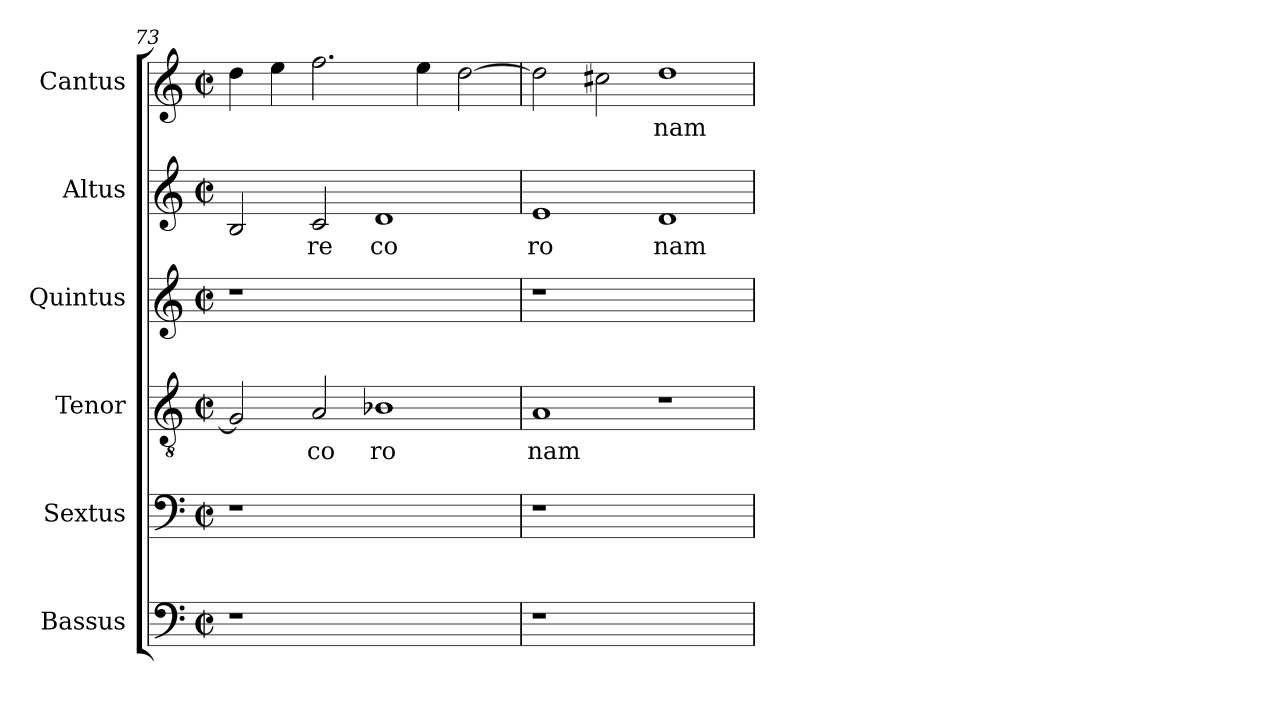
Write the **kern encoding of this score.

**kern	**kern	**kern	**text	**kern	**kern	**text	**kern	**text
*part6	*part5	*part4	*part4	*part3	*part2	*part2	*part1	*part1
*staff6	*staff5	*staff4	*staff4	*staff3	*staff2	*staff2	*staff1	*staff1
*I"Bassus	*I"Sextus	*I"Tenor	*	*I"Quintus	*I"Altus	*	*I"Cantus	*
*I'Bassus	*I'Sextus	*I'Tenor	*	*I'Quintus	*I'Altus	*	*I'Cantus	*
*clefF4	*clefF4	*clefGv2	*	*clefG2	*clefG2	*	*clefG2	*
*k[]	*k[]	*k[]	*	*k[]	*k[]	*	*k[]	*
*C:	*C:	*C:	*	*C:	*C:	*	*C:	*
*M2/2	*M2/2	*M2/2	*	*M2/2	*M2/2	*	*M2/2	*
*met(c|)	*met(c|)	*met(c|)	*	*met(c|)	*met(c|)	*	*met(c|)	*
=73	=73	=73	=73	=73	=73	=73	=73	=73
!	!	!	!LO:LY:b:cj	!	!	!LO:LY:b:cj	!	!LO:LY:b:cj
1r	1r	2G/]	.	1r	2B/	.	4dd\	.
!	!	!	!	!	!	!	!	!LO:LY:b:cj
.	.	.	.	.	.	.	4ee\	.
!	!	!	!LO:LY:b:cj	!	!	!LO:LY:b:cj	!	!LO:LY:b:cj
.	.	2A/	co	.	2c/	re	2.ff\	.
!	!	!	!LO:LY:b:cj	!	!	!LO:LY:b:cj	!	!
1ryy	1ryy	1B-X	ro	1ryy	1d	co	.	.
!	!	!	!	!	!	!	!	!LO:LY:b:cj
.	.	.	.	.	.	.	4ee\	.
!	!	!	!	!	!	!	!	!LO:LY:b:cj
.	.	.	.	.	.	.	[>2dd\	.
=74	=74	=74	=74	=74	=74	=74	=74	=74
!	!	!	!LO:LY:b:cj	!	!	!LO:LY:b:cj	!	!LO:LY:b:cj
1r	1r	1A	nam	1r	1e	ro	2dd\]	.
!	!	!	!	!	!	!	!	!LO:LY:b:cj
.	.	.	.	.	.	.	2cc#\	.
!	!	!	!	!	!	!LO:LY:b:cj	!	!LO:LY:b:cj
1ryy	1ryy	1r	.	1ryy	1d	nam	1dd	nam
=	=	=	=	=	=	=	=	=
*-	*-	*-	*-	*-	*-	*-	*-	*-
